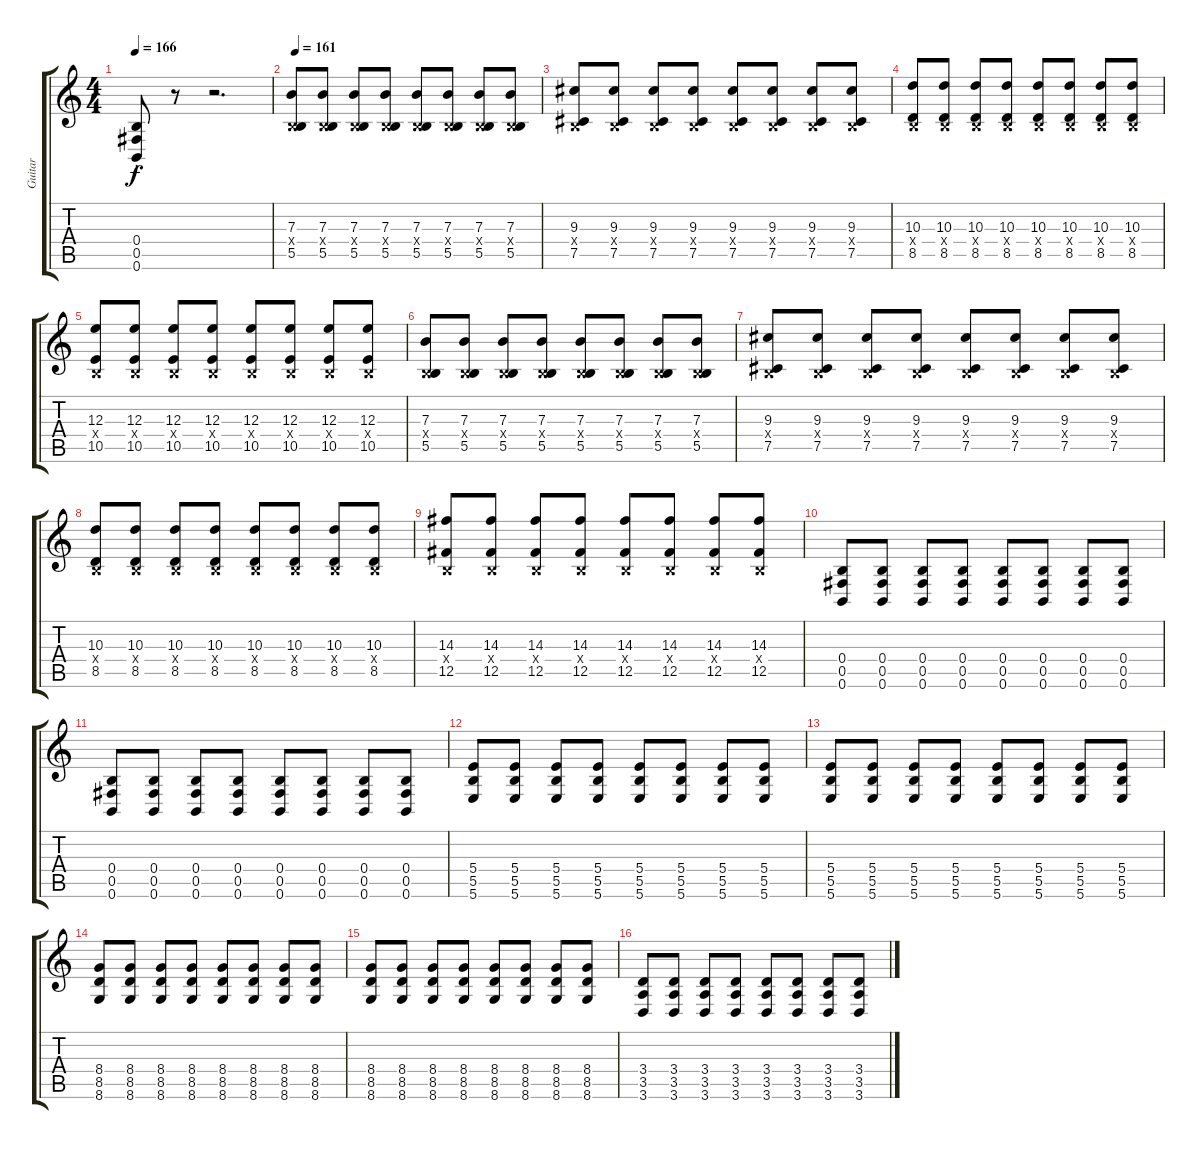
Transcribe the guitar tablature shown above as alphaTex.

\track ("Guitar" "Guitar") {instrument distortionguitar}
\staff {score tabs}
\tuning (Db4 Ab3 E3 B2 Gb2 B1) {hide}
\ts (4 4)
\tempo 166
\clef g2
\ks c
(0.4{st} 0.5 0.6).8{dy f} r.8 r.2{d} |
\tempo 161
(7.3 0.4{x} 5.5).8 (7.3 0.4{x} 5.5).8 (7.3 0.4{x} 5.5).8 (7.3 0.4{x} 5.5).8 (7.3 0.4{x} 5.5).8 (7.3 0.4{x} 5.5).8 (7.3 0.4{x} 5.5).8 (7.3 0.4{x} 5.5).8 |
(9.3 0.4{x} 7.5).8 (9.3 0.4{x} 7.5).8 (9.3 0.4{x} 7.5).8 (9.3 0.4{x} 7.5).8 (9.3 0.4{x} 7.5).8 (9.3 0.4{x} 7.5).8 (9.3 0.4{x} 7.5).8 (9.3 0.4{x} 7.5).8 |
(10.3 0.4{x} 8.5).8 (10.3 0.4{x} 8.5).8 (10.3 0.4{x} 8.5).8 (10.3 0.4{x} 8.5).8 (10.3 0.4{x} 8.5).8 (10.3 0.4{x} 8.5).8 (10.3 0.4{x} 8.5).8 (10.3 0.4{x} 8.5).8 |
(12.3 0.4{x} 10.5).8 (12.3 0.4{x} 10.5).8 (12.3 0.4{x} 10.5).8 (12.3 0.4{x} 10.5).8 (12.3 0.4{x} 10.5).8 (12.3 0.4{x} 10.5).8 (12.3 0.4{x} 10.5).8 (12.3 0.4{x} 10.5).8 |
(7.3 0.4{x} 5.5).8 (7.3 0.4{x} 5.5).8 (7.3 0.4{x} 5.5).8 (7.3 0.4{x} 5.5).8 (7.3 0.4{x} 5.5).8 (7.3 0.4{x} 5.5).8 (7.3 0.4{x} 5.5).8 (7.3 0.4{x} 5.5).8 |
(9.3 0.4{x} 7.5).8 (9.3 0.4{x} 7.5).8 (9.3 0.4{x} 7.5).8 (9.3 0.4{x} 7.5).8 (9.3 0.4{x} 7.5).8 (9.3 0.4{x} 7.5).8 (9.3 0.4{x} 7.5).8 (9.3 0.4{x} 7.5).8 |
(10.3 0.4{x} 8.5).8 (10.3 0.4{x} 8.5).8 (10.3 0.4{x} 8.5).8 (10.3 0.4{x} 8.5).8 (10.3 0.4{x} 8.5).8 (10.3 0.4{x} 8.5).8 (10.3 0.4{x} 8.5).8 (10.3 0.4{x} 8.5).8 |
(14.3 0.4{x} 12.5).8 (14.3 0.4{x} 12.5).8 (14.3 0.4{x} 12.5).8 (14.3 0.4{x} 12.5).8 (14.3 0.4{x} 12.5).8 (14.3 0.4{x} 12.5).8 (14.3 0.4{x} 12.5).8 (14.3 0.4{x} 12.5).8 |
(0.4 0.5 0.6).8 (0.4 0.5 0.6).8 (0.4 0.5 0.6).8 (0.4 0.5 0.6).8 (0.4 0.5 0.6).8 (0.4 0.5 0.6).8 (0.4 0.5 0.6).8 (0.4 0.5 0.6).8 |
(0.4 0.5 0.6).8 (0.4 0.5 0.6).8 (0.4 0.5 0.6).8 (0.4 0.5 0.6).8 (0.4 0.5 0.6).8 (0.4 0.5 0.6).8 (0.4 0.5 0.6).8 (0.4 0.5 0.6).8 |
(5.4 5.5 5.6).8 (5.4 5.5 5.6).8 (5.4 5.5 5.6).8 (5.4 5.5 5.6).8 (5.4 5.5 5.6).8 (5.4 5.5 5.6).8 (5.4 5.5 5.6).8 (5.4 5.5 5.6).8 |
(5.4 5.5 5.6).8 (5.4 5.5 5.6).8 (5.4 5.5 5.6).8 (5.4 5.5 5.6).8 (5.4 5.5 5.6).8 (5.4 5.5 5.6).8 (5.4 5.5 5.6).8 (5.4 5.5 5.6).8 |
(8.4 8.5 8.6).8 (8.4 8.5 8.6).8 (8.4 8.5 8.6).8 (8.4 8.5 8.6).8 (8.4 8.5 8.6).8 (8.4 8.5 8.6).8 (8.4 8.5 8.6).8 (8.4 8.5 8.6).8 |
(8.4 8.5 8.6).8 (8.4 8.5 8.6).8 (8.4 8.5 8.6).8 (8.4 8.5 8.6).8 (8.4 8.5 8.6).8 (8.4 8.5 8.6).8 (8.4 8.5 8.6).8 (8.4 8.5 8.6).8 |
(3.4 3.5 3.6).8 (3.4 3.5 3.6).8 (3.4 3.5 3.6).8 (3.4 3.5 3.6).8 (3.4 3.5 3.6).8 (3.4 3.5 3.6).8 (3.4 3.5 3.6).8 (3.4 3.5 3.6).8
